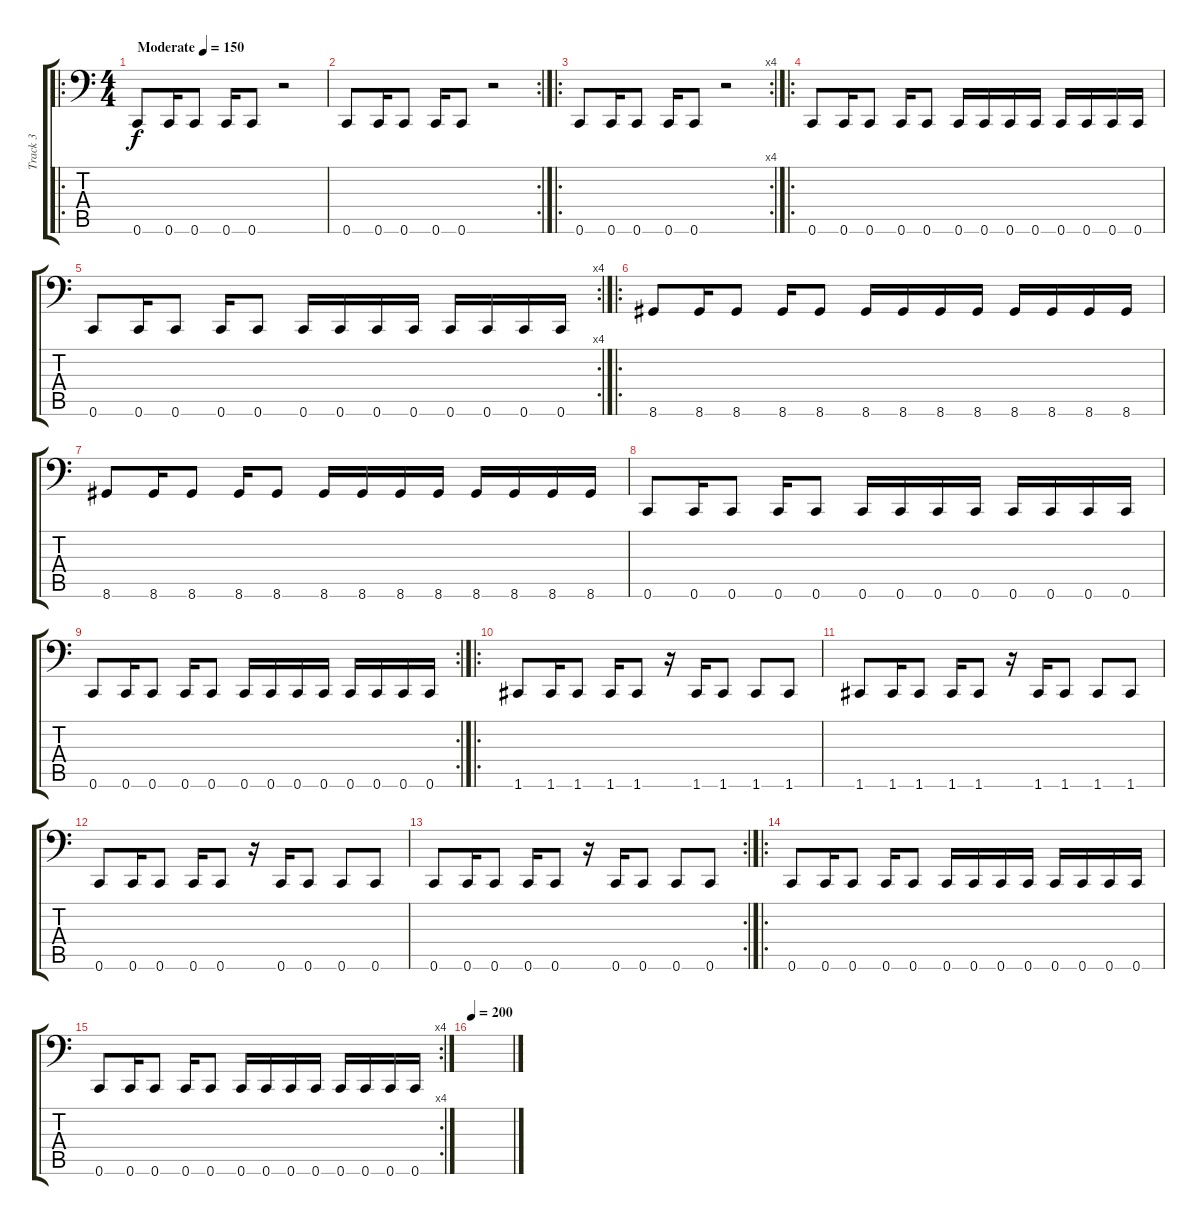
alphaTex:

\track ("Track 3" "Track 3") {instrument electricbasspick}
\staff {score tabs}
\tuning (D3 A2 F2 C2 G1 C1) {hide}
\ro
\ts (4 4)
\tempo (150 "Moderate")
\clef f4
\ks c
0.6.8{dy f instrument electricbasspick} 0.6.16 0.6.8 0.6.16 0.6.8 r.2 |
\rc 2
0.6.8 0.6.16 0.6.8 0.6.16 0.6.8 r.2 |
\ro
\rc 4
0.6.8 0.6.16 0.6.8 0.6.16 0.6.8 r.2 |
\ro
0.6.8 0.6.16 0.6.8 0.6.16 0.6.8 0.6.16 0.6.16 0.6.16 0.6.16 0.6.16 0.6.16 0.6.16 0.6.16 |
\rc 4
0.6.8 0.6.16 0.6.8 0.6.16 0.6.8 0.6.16 0.6.16 0.6.16 0.6.16 0.6.16 0.6.16 0.6.16 0.6.16 |
\ro
8.6.8 8.6.16 8.6.8 8.6.16 8.6.8 8.6.16 8.6.16 8.6.16 8.6.16 8.6.16 8.6.16 8.6.16 8.6.16 |
8.6.8 8.6.16 8.6.8 8.6.16 8.6.8 8.6.16 8.6.16 8.6.16 8.6.16 8.6.16 8.6.16 8.6.16 8.6.16 |
0.6.8 0.6.16 0.6.8 0.6.16 0.6.8 0.6.16 0.6.16 0.6.16 0.6.16 0.6.16 0.6.16 0.6.16 0.6.16 |
\rc 2
0.6.8 0.6.16 0.6.8 0.6.16 0.6.8 0.6.16 0.6.16 0.6.16 0.6.16 0.6.16 0.6.16 0.6.16 0.6.16 |
\ro
1.6.8 1.6.16 1.6.8 1.6.16 1.6.8 r.16 1.6.16 1.6.8 1.6.8 1.6.8 |
1.6.8 1.6.16 1.6.8 1.6.16 1.6.8 r.16 1.6.16 1.6.8 1.6.8 1.6.8 |
0.6.8 0.6.16 0.6.8 0.6.16 0.6.8 r.16 0.6.16 0.6.8 0.6.8 0.6.8 |
\rc 2
0.6.8 0.6.16 0.6.8 0.6.16 0.6.8 r.16 0.6.16 0.6.8 0.6.8 0.6.8 |
\ro
0.6.8 0.6.16 0.6.8 0.6.16 0.6.8 0.6.16 0.6.16 0.6.16 0.6.16 0.6.16 0.6.16 0.6.16 0.6.16 |
\rc 4
0.6.8 0.6.16 0.6.8 0.6.16 0.6.8 0.6.16 0.6.16 0.6.16 0.6.16 0.6.16 0.6.16 0.6.16 0.6.16 |
\tempo 200
